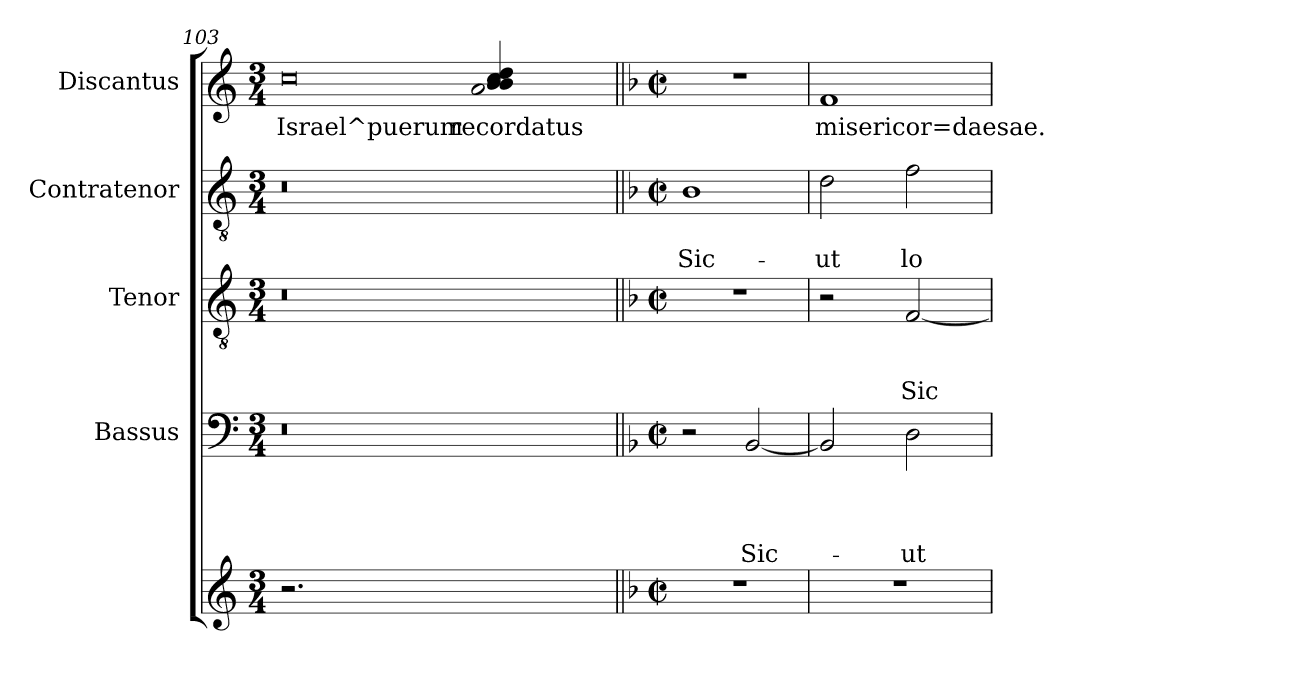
**kern	**kern	**text	**text	**text	**text	**kern	**text	**text	**text	**kern	**text	**text	**kern	**text
*part5	*part4	*part4	*part4	*part4	*part4	*part3	*part3	*part3	*part3	*part2	*part2	*part2	*part1	*part1
*staff5	*staff4	*staff4	*staff4	*staff4	*staff4	*staff3	*staff3	*staff3	*staff3	*staff2	*staff2	*staff2	*staff1	*staff1
*	*I"Bassus	*	*	*	*	*I"Tenor	*	*	*	*I"Contratenor	*	*	*I"Discantus	*
*clefG2	*clefF4	*	*	*	*	*clefGv2	*	*	*	*clefGv2	*	*	*clefG2	*
*k[]	*k[]	*	*	*	*	*k[]	*	*	*	*k[]	*	*	*k[]	*
*C:	*C:	*	*	*	*	*C:	*	*	*	*C:	*	*	*C:	*
*M3/4	*M3/4	*	*	*	*	*M3/4	*	*	*	*M3/4	*	*	*M3/4	*
=103	=103	=103	=103	=103	=103	=103	=103	=103	=103	=103	=103	=103	=103	=103
!	!	!	!	!	!	!	!	!	!	!	!	!	!	!LO:LY:b
*	*	*	*	*	*	*	*	*	*	*	*	*	*^	*
2.r	0.r	.	.	.	.	0.r	.	.	.	0.r	.	.	0cc	0ryy	-Israel^puerum
0ryy	.	.	.	.	.	.	.	.	.	.	.	.	.	.	.
!	!	!	!	!	!	!	!	!	!	!	!	!	!LO:N:head=open	!LO:N:n=1:head=solid	!
!	!	!	!	!	!	!	!	!	!	!	!	!	!	!LO:N:n=2:head=solid	!
!	!	!	!	!	!	!	!	!	!	!	!	!	!	!LO:N:n=3:head=solid	!
!	!	!	!	!	!	!	!	!	!	!	!	!	!	!LO:N:n=4:head=solid	!LO:LY:b
.	.	.	.	.	.	.	.	.	.	.	.	.	1a	4b/ 4b/ 4cc/ 4dd/	recordatus
.	.	.	.	.	.	.	.	.	.	.	.	.	.	2.ryy	.
4ryy	.	.	.	.	.	.	.	.	.	.	.	.	.	.	.
*	*	*	*	*	*	*	*	*	*	*	*	*	*v	*v	*
=104||	=104||	=104||	=104||	=104||	=104||	=104||	=104||	=104||	=104||	=104||	=104||	=104||	=104||	=104||
*k[b-]	*k[b-]	*	*	*	*	*k[b-]	*	*	*	*k[b-]	*	*	*k[b-]	*
*F:	*F:	*	*	*	*	*F:	*	*	*	*F:	*	*	*F:	*
*M2/2	*M2/2	*	*	*	*	*M2/2	*	*	*	*M2/2	*	*	*M2/2	*
*met(c|)	*met(c|)	*	*	*	*	*met(c|)	*	*	*	*met(c|)	*	*	*met(c|)	*
!	!	!	!	!	!	!	!	!	!	!	!	!LO:LY:b	!	!
1r	2r	.	.	.	.	1r	.	.	.	1B-	.	Sic-	1r	.
!	!	!	!	!	!LO:LY:b	!	!	!	!	!	!	!	!	!
.	[<2BB-/	.	.	.	Sic-	.	.	.	.	.	.	.	.	.
=105	=105	=105	=105	=105	=105	=105	=105	=105	=105	=105	=105	=105	=105	=105
!	!	!	!	!	!	!	!	!	!	!	!	!LO:LY:b	!	!LO:LY:b
1r	2BB-/]	.	.	.	.	2r	.	.	.	2d\	.	-ut	1f	misericor=daesae.-
!	!	!	!	!	!LO:LY:b	!	!	!	!LO:LY:b:rj	!	!	!LO:LY:b	!	!
.	2D\	.	.	.	-ut	[<2F/	.	.	Sic-	2f\	.	lo-	.	.
=	=	=	=	=	=	=	=	=	=	=	=	=	=	=
*-	*-	*-	*-	*-	*-	*-	*-	*-	*-	*-	*-	*-	*-	*-
